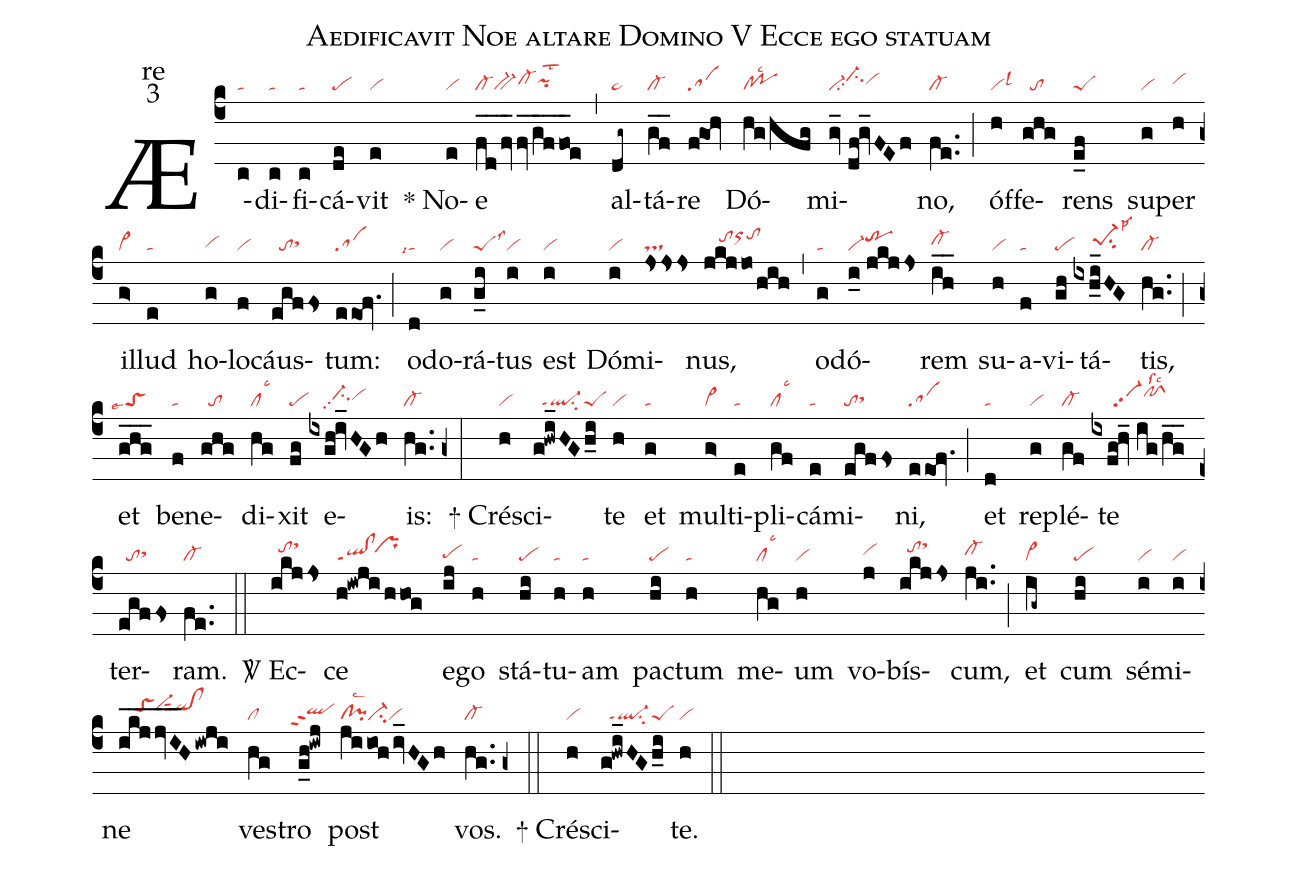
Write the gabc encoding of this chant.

name:Aedificavit Noe altare Domino V Ecce ego statuam;
office-part:re;
mode:3;
nabc-lines:1;
%%
(c4) Æ(c|ta)di(c|ta)fi(c|ta)cá(de|pe)vit(e|vi) <sp>*</sp> No(e|vi)e(fd__/fv_fv_/gf__fo_e|cl-bv-cl-hhpihhlst2) (,) al(dg~|ta>)tá(gf__|cl-)re(f@goh|sa) Dó(hg/hfg|cl!polsc2)mi(gv_//df!gv_FEf|vi-ci-hipp2vihh)no,(fe..|cl-) (;) óf(h|vilsl3)fe(ghg|//to)rens(e_f|peS) su(g|vi)per(h|vihh) il(g>|vi>)lud(e|ta) ho(g|vihg)lo(f|vi)cáus(egffs|//tosthh)tum:(eeof.|sa) (;) o(d|``talsi7)do(g|vi)rá(g_i|peSlss3)tus(i|vi) est(i|vi) Dó(i|vi)mi(jsss|ts)nus,(jkjjo/hih|////tohiorhjtohj) (,) o(g|ta)dó(i_0//jkjjs|vi-trhi)rem(ih__|cl-hh) su(h|vi)a(f|ta)vi(gh|pe)tá(ixh_i_HG|/////pe-1hhsu2lsp3)tis,(hg..|cl-) (;) et(ghg___|``toSlse7) be(f|ta)ne(ghg|//to)di(hg|cllsc3)xit(fg|pe) e(ixgh!iv_HGh|//////ci-hhpp2vihh)is:(hg..g+:|cl-) <sp>+</sp> Crés(h|vi)ci(g!hwi_HGh_i|//ql-ppt1su2peS)te(h|vi) et(g|ta) mul(g>|vi>)ti(e|ta)pli(gf|cllsc3)cá(e|ta)mi(egffs|tosthh)ni,(eeof.|sa) (;) et(d|ta) re(g|vi)plé(gf|cl-)te(ixfg!hv_//ig/hg__|//////vi-pp2pfShilssc2) ter(egffs|//tosthh)ram.(fe..|cl-) (::)

<sp>V/</sp> Ec(ikjjs|//tohisthk)ce(h!iwji/hhog|ql!clppt1`prhi) e(ij|pehg)go(h|ta) stá(hi|pe)tu(h|ta)am(h|ta) pac(hi|pe)tum(h|ta) me(hg|cllsc3)um(h|vi) vo(j|vihh)bís(ikjjs|//tohisthk)cum,(ji..|cl-hh) (;) et(ig~|vi>) cum(hi|pe) sé(i|vi)mi(i|vi)ne(ikj___jvI__H/iwji|////toShivi-hjsut2qihi!clhi) ves(hg|cl)tro(g_h!iwj|``qlhhppt2) post(jiioh/iv_HGh|cl!pilsc2ci-vi) vos.(hg..g+|cl-) (::)
<sp>+</sp> Crés(h|vi)ci(g!hwi_HGh_i|//ql-ppt1su2peS)te.(h|vi) (::)
